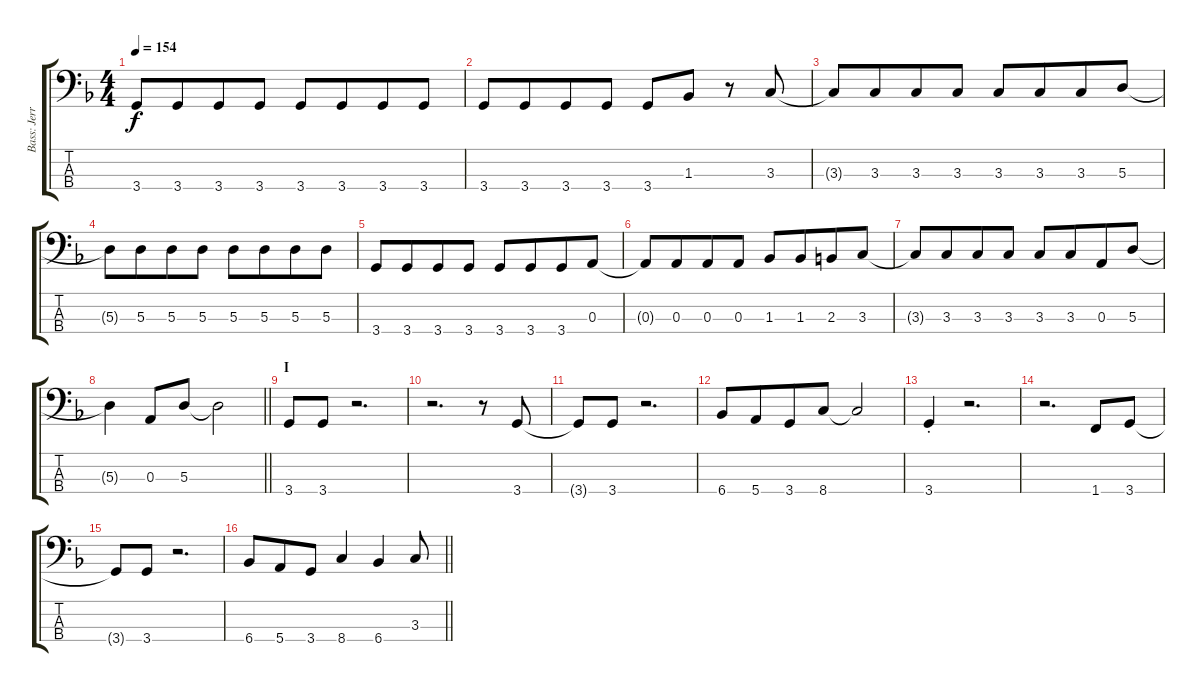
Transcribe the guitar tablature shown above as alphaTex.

\track ("Bass: Jerry" "Bass: Jerr") {instrument electricbassfinger}
\staff {score tabs}
\tuning (G2 D2 A1 E1) {hide}
\ts (4 4)
\tempo 154
\clef f4
\ks f
3.4.8{dy f} 3.4.8{beam merge} 3.4.8 3.4.8 3.4.8 3.4.8{beam merge} 3.4.8 3.4.8 |
3.4.8 3.4.8{beam merge} 3.4.8 3.4.8 3.4.8 1.3.8 r.8 3.3.8 |
3.3{t}.8 3.3.8{beam merge} 3.3.8 3.3.8 3.3.8 3.3.8{beam merge} 3.3.8 5.3.8 |
5.3{t}.8 5.3.8{beam merge} 5.3.8 5.3.8 5.3.8 5.3.8{beam merge} 5.3.8 5.3.8 |
3.4.8 3.4.8{beam merge} 3.4.8 3.4.8 3.4.8 3.4.8{beam merge} 3.4.8 0.3.8 |
0.3{t}.8 0.3.8{beam merge} 0.3.8 0.3.8 1.3.8 1.3.8{beam merge} 2.3.8 3.3.8 |
3.3{t}.8 3.3.8{beam merge} 3.3.8 3.3.8 3.3.8 3.3.8{beam merge} 0.3.8 5.3.8 |
\barLineRight lightlight
5.3{t}.4 0.3.8 5.3.8 5.3{t}.2 |
\section ("" "I")
3.4.8 3.4.8 r.2{d} |
r.2{d} r.8 3.4.8 |
3.4{t}.8 3.4.8 r.2{d} |
6.4.8 5.4.8{beam merge} 3.4.8 8.4.8 8.4{t}.2 |
3.4{st}.4 r.2{d} |
r.2{d} 1.4.8 3.4.8 |
3.4{t}.8 3.4.8 r.2{d} |
\barLineRight lightlight
6.4.8 5.4.8{beam merge} 3.4.8 8.4.4 6.4.4 3.3.8
